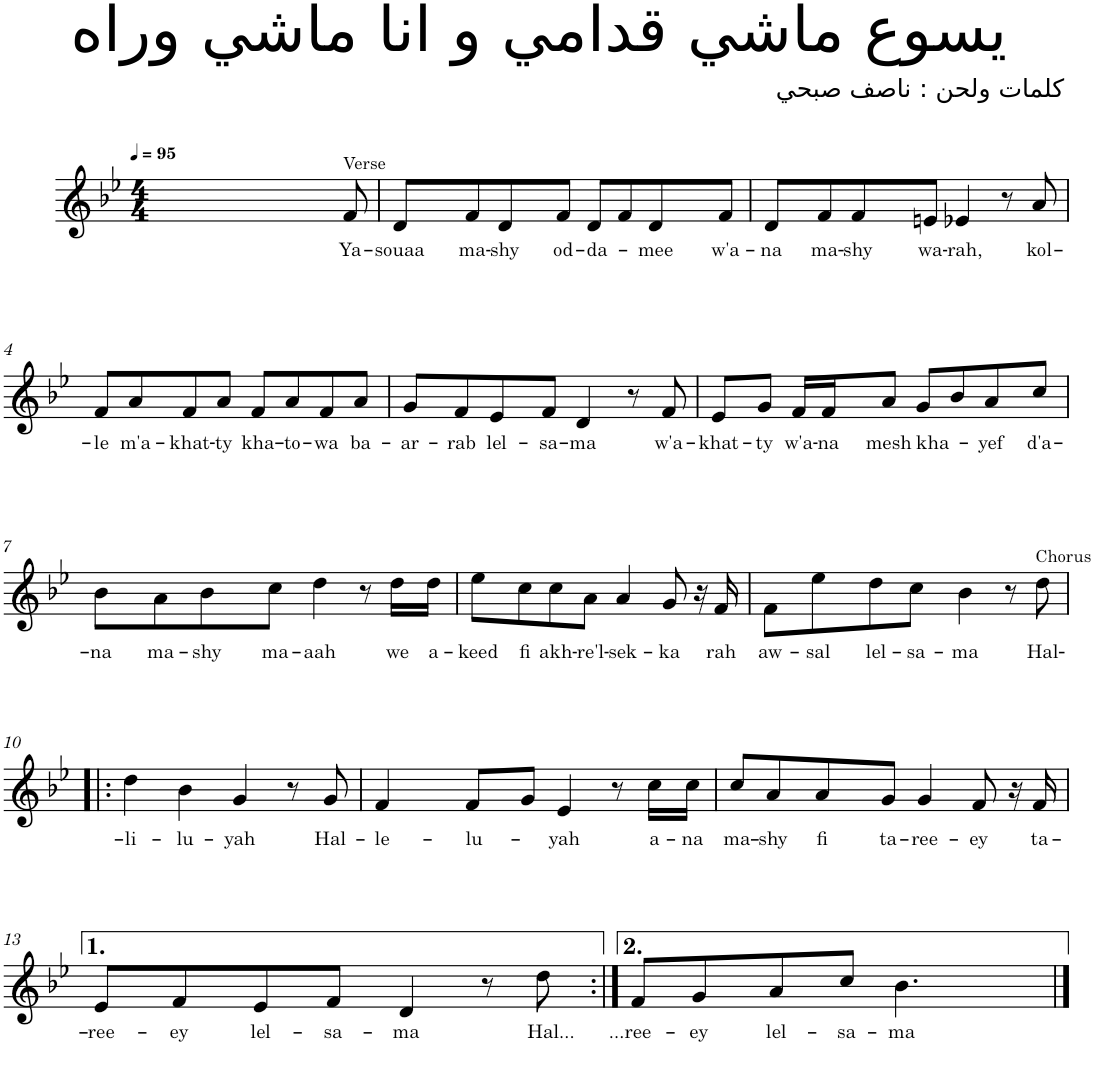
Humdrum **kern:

**kern	**text
*part1	*part1
*staff1	*staff1
*I"Accordion	*
*I'Acc	*
*clefG2	*
*k[b-e-]	*
*M4/4	*
*MM95	*
=1	=1
2ryy	.
4.ryy	.
!LO:TX:a:t=Verse	!
!	!LO:LY:b
8f/	Ya-
=2	=2
!	!LO:LY:b
8d/L	-souaa
!	!LO:LY:b
8f/	ma-
!	!LO:LY:b
8d/	-shy
!	!LO:LY:b
8f/J	od-
!	!LO:LY:b
8d/L	-da-
8f/	.
!	!LO:LY:b
8d/	-mee
!	!LO:LY:b
8f/J	w'a-
=3	=3
!	!LO:LY:b
8d/L	-na
!	!LO:LY:b
8f/	ma-
!	!LO:LY:b
8f/	-shy
!	!LO:LY:b
8en/J	wa-
!	!LO:LY:b
4e-X/	-rah,
8r	.
!	!LO:LY:b
8a/	kol-
!!LO:LB:g=z
=4	=4
!	!LO:LY:b
8f/L	-le
!	!LO:LY:b
8a/	m'a-
!	!LO:LY:b
8f/	-khat-
!	!LO:LY:b
8a/J	-ty
!	!LO:LY:b
8f/L	kha-
!	!LO:LY:b
8a/	-to-
!	!LO:LY:b
8f/	-wa
!	!LO:LY:b
8a/J	ba-
=5	=5
!	!LO:LY:b
8g/L	-ar-
!	!LO:LY:b
8f/	-rab
!	!LO:LY:b
8e-/	lel-
!	!LO:LY:b
8f/J	-sa-
!	!LO:LY:b
4d/	-ma
8r	.
!	!LO:LY:b
8f/	w'a-
=6	=6
!	!LO:LY:b
8e-/L	-khat-
!	!LO:LY:b
8g/J	-ty
!	!LO:LY:b
16f/LL	w'a-
!	!LO:LY:b
16f/J	-na
!	!LO:LY:b
8a/J	mesh
!	!LO:LY:b
8g/L	kha-
8b-/	.
!	!LO:LY:b
8a/	-yef
!	!LO:LY:b
8cc/J	d'a-
!!LO:LB:g=z
=7	=7
!	!LO:LY:b
8b-\L	-na
!	!LO:LY:b
8a\	ma-
!	!LO:LY:b
8b-\	-shy
!	!LO:LY:b
8cc\J	ma-
!	!LO:LY:b
4dd\	-aah
8r	.
!	!LO:LY:b
16dd\LL	we
!	!LO:LY:b
16dd\JJ	a-
=8	=8
!	!LO:LY:b
8ee-\L	-keed
!	!LO:LY:b
8cc\	fi
!	!LO:LY:b
8cc\	akh-
!	!LO:LY:b
8a\J	-re'l-
!	!LO:LY:b
4a/	-sek-
!	!LO:LY:b
8g/	-ka
16r	.
!	!LO:LY:b
16f/	rah
=9	=9
!	!LO:LY:b
8f\L	aw-
!	!LO:LY:b
8ee-\	-sal
!	!LO:LY:b
8dd\	lel-
!	!LO:LY:b
8cc\J	-sa-
!	!LO:LY:b
4b-\	-ma
8r	.
!LO:TX:a:t=Chorus	!
!	!LO:LY:b
8dd\	Hal-
!!LO:LB:g=z
=10!|:	=10!|:
!	!LO:LY:b
4dd\	-li-
!	!LO:LY:b
4b-\	-lu-
!	!LO:LY:b
4g/	-yah
8r	.
!	!LO:LY:b
8g/	Hal-
=11	=11
!	!LO:LY:b
4f/	-le-
!	!LO:LY:b
8f/L	-lu-
8g/J	.
!	!LO:LY:b
4e-/	-yah
8r	.
!	!LO:LY:b
16cc\LL	a-
!	!LO:LY:b
16cc\JJ	-na
=12	=12
!	!LO:LY:b
8cc/L	ma-
!	!LO:LY:b
8a/	-shy
!	!LO:LY:b
8a/	fi
!	!LO:LY:b
8g/J	ta-
!	!LO:LY:b
4g/	-ree-
!	!LO:LY:b
8f/	-ey
16r	.
!	!LO:LY:b
16f/	ta-
!!LO:LB:g=z
=13	=13
!	!LO:LY:b
8e-/L	-ree-
!	!LO:LY:b
8f/	-ey
!	!LO:LY:b
8e-/	lel-
!	!LO:LY:b
8f/J	-sa-
!	!LO:LY:b
4d/	-ma
8r	.
!	!LO:LY:b
8dd\	Hal...
=14:|!	=14:|!
!	!LO:LY:b
8f/L	...ree-
!	!LO:LY:b
8g/	-ey
!	!LO:LY:b
8a/	lel-
!	!LO:LY:b
8cc/J	-sa-
!	!LO:LY:b
4.b-\	-ma
8ryy	.
==	==
*-	*-
